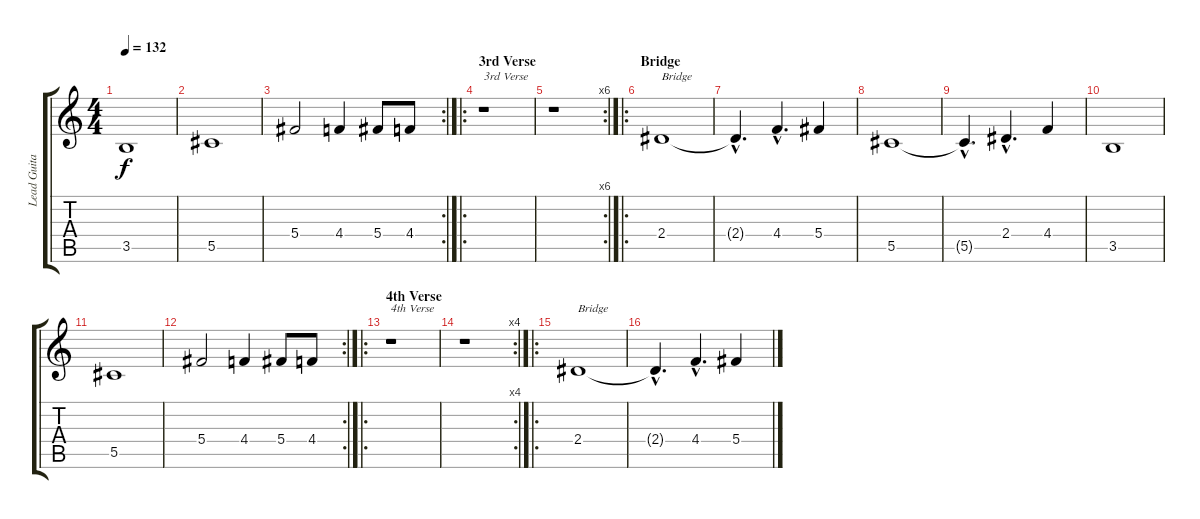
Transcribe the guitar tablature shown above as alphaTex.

\track ("Lead Guitar" "Lead Guita") {instrument distortionguitar}
\staff {score tabs}
\tuning (Eb4 Bb3 Gb3 Db3 Ab2 Eb2) {hide}
\ts (4 4)
\tempo 132
\clef g2
\ks c
3.5.1{dy f} |
5.5.1 |
\rc 2
5.4.2 4.4.4 5.4.8 4.4.8 |
\ro
\section ("" "3rd Verse")
r.1{txt "3rd Verse"} |
\rc 6
r.1 |
\ro
\section ("" "Bridge")
2.4.1{txt "Bridge"} |
2.4{hac t}.4{d} 4.4{hac}.4{d} 5.4.4 |
5.5.1 |
5.5{hac t}.4{d} 2.4{hac}.4{d} 4.4.4 |
3.5.1 |
5.5.1 |
\rc 2
5.4.2 4.4.4 5.4.8 4.4.8 |
\ro
\section ("" "4th Verse")
r.1{txt "4th Verse"} |
\rc 4
r.1 |
\ro
2.4.1{txt "Bridge"} |
2.4{hac t}.4{d} 4.4{hac}.4{d} 5.4.4
